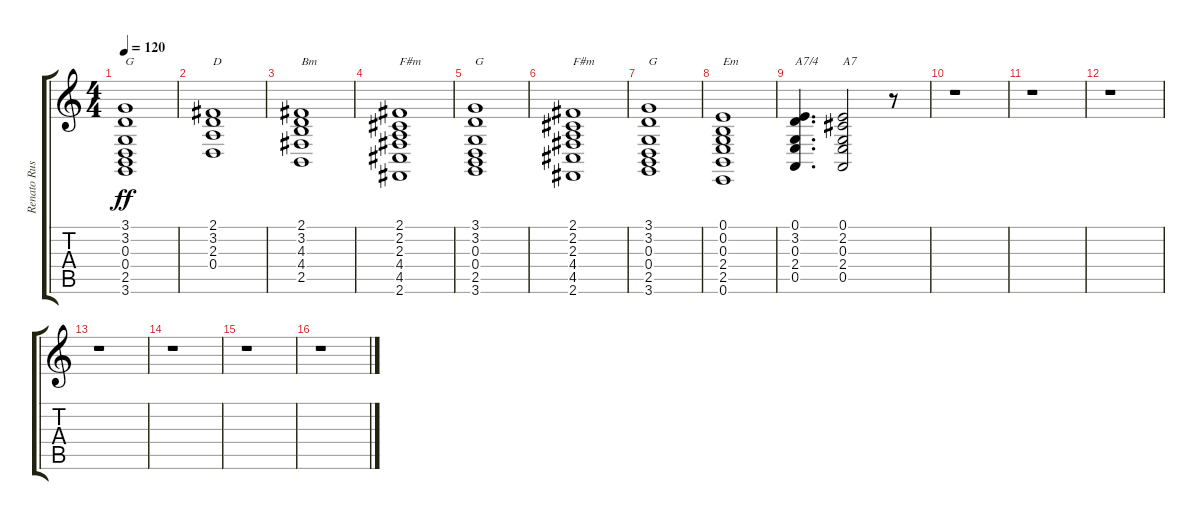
\track ("Renato Russo (Teclado base)" "Renato Rus") {instrument tremolostrings}
\staff {score tabs}
\tuning (E4 B3 G3 D3 A2 E2) {hide}
\ts (4 4)
\tempo 120
\clef g2
\ks c
(3.1 3.2 0.3 0.4 2.5 3.6).1{txt "G" dy ff} |
(2.1 3.2 2.3 0.4).1{txt "D"} |
(2.1 3.2 4.3 4.4 2.5).1{txt "Bm"} |
(2.1 2.2 2.3 4.4 4.5 2.6).1{txt "F#m"} |
(3.1 3.2 0.3 0.4 2.5 3.6).1{txt "G"} |
(2.1 2.2 2.3 4.4 4.5 2.6).1{txt "F#m"} |
(3.1 3.2 0.3 0.4 2.5 3.6).1{txt "G"} |
(0.1 0.2 0.3 2.4 2.5 0.6).1{txt "Em"} |
(0.1 3.2 0.3 2.4 0.5).4{d txt "A7/4"} (0.1 2.2 0.3 2.4 0.5).2{txt "A7"} r.8 |
r.1 |
r.1 |
r.1 |
r.1 |
r.1 |
r.1 |
r.1
